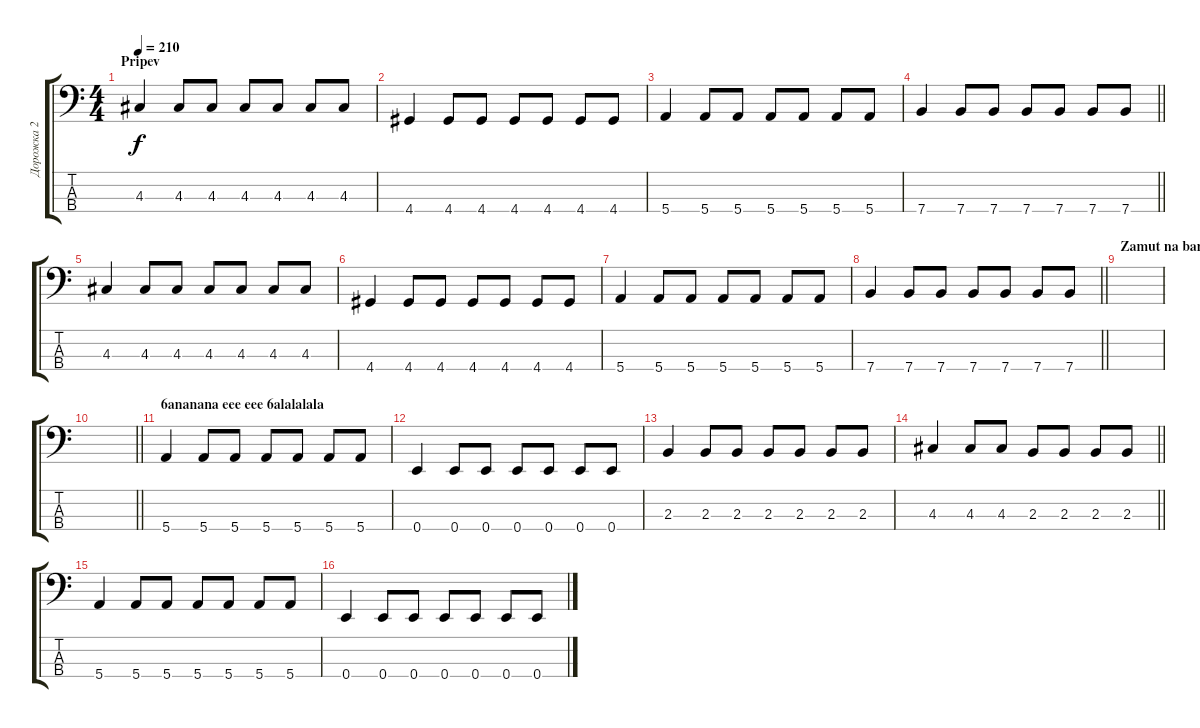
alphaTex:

\track ("Дорожка 2" "Дорожка 2") {instrument electricbassfinger}
\staff {score tabs}
\tuning (G2 D2 A1 E1) {hide}
\ts (4 4)
\section ("" "Pripev")
\tempo 210
\clef f4
\ks c
4.3.4{dy f} 4.3.8 4.3.8 4.3.8 4.3.8 4.3.8 4.3.8 |
4.4.4 4.4.8 4.4.8 4.4.8 4.4.8 4.4.8 4.4.8 |
5.4.4 5.4.8 5.4.8 5.4.8 5.4.8 5.4.8 5.4.8 |
\barLineRight lightlight
7.4.4 7.4.8 7.4.8 7.4.8 7.4.8 7.4.8 7.4.8 |
4.3.4 4.3.8 4.3.8 4.3.8 4.3.8 4.3.8 4.3.8 |
4.4.4 4.4.8 4.4.8 4.4.8 4.4.8 4.4.8 4.4.8 |
5.4.4 5.4.8 5.4.8 5.4.8 5.4.8 5.4.8 5.4.8 |
\barLineRight lightlight
7.4.4 7.4.8 7.4.8 7.4.8 7.4.8 7.4.8 7.4.8 |
\section ("" "Zamut na barabanah")
|
\barLineRight lightlight
|
\section ("" "6ananana eee eee 6alalalala")
5.4.4 5.4.8 5.4.8 5.4.8 5.4.8 5.4.8 5.4.8 |
0.4.4 0.4.8 0.4.8 0.4.8 0.4.8 0.4.8 0.4.8 |
2.3.4 2.3.8 2.3.8 2.3.8 2.3.8 2.3.8 2.3.8 |
\barLineRight lightlight
4.3.4 4.3.8 4.3.8 2.3.8 2.3.8 2.3.8 2.3.8 |
5.4.4 5.4.8 5.4.8 5.4.8 5.4.8 5.4.8 5.4.8 |
0.4.4 0.4.8 0.4.8 0.4.8 0.4.8 0.4.8 0.4.8
